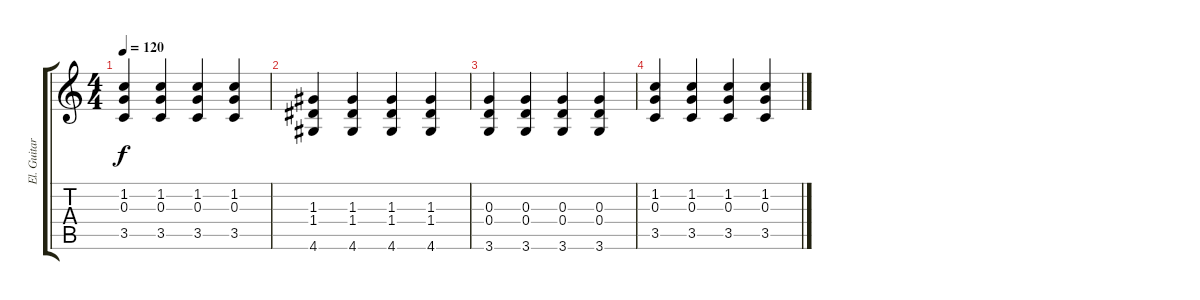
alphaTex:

\track ("El. Guitar 2" "El. Guitar") {instrument distortionguitar}
\staff {score tabs}
\tuning (E4 B3 G3 D3 A2 E2) {hide}
\ts (4 4)
\tempo 120
\clef g2
\ks c
(1.2 0.3 3.5).4{dy f} (1.2 0.3 3.5).4 (1.2 0.3 3.5).4 (1.2 0.3 3.5).4 |
(1.3 1.4 4.6).4 (1.3 1.4 4.6).4 (1.3 1.4 4.6).4 (1.3 1.4 4.6).4 |
(0.3 0.4 3.6).4 (0.3 0.4 3.6).4 (0.3 0.4 3.6).4 (0.3 0.4 3.6).4 |
(1.2 0.3 3.5).4{volume 0} (1.2 0.3 3.5).4 (1.2 0.3 3.5).4 (1.2 0.3 3.5).4
